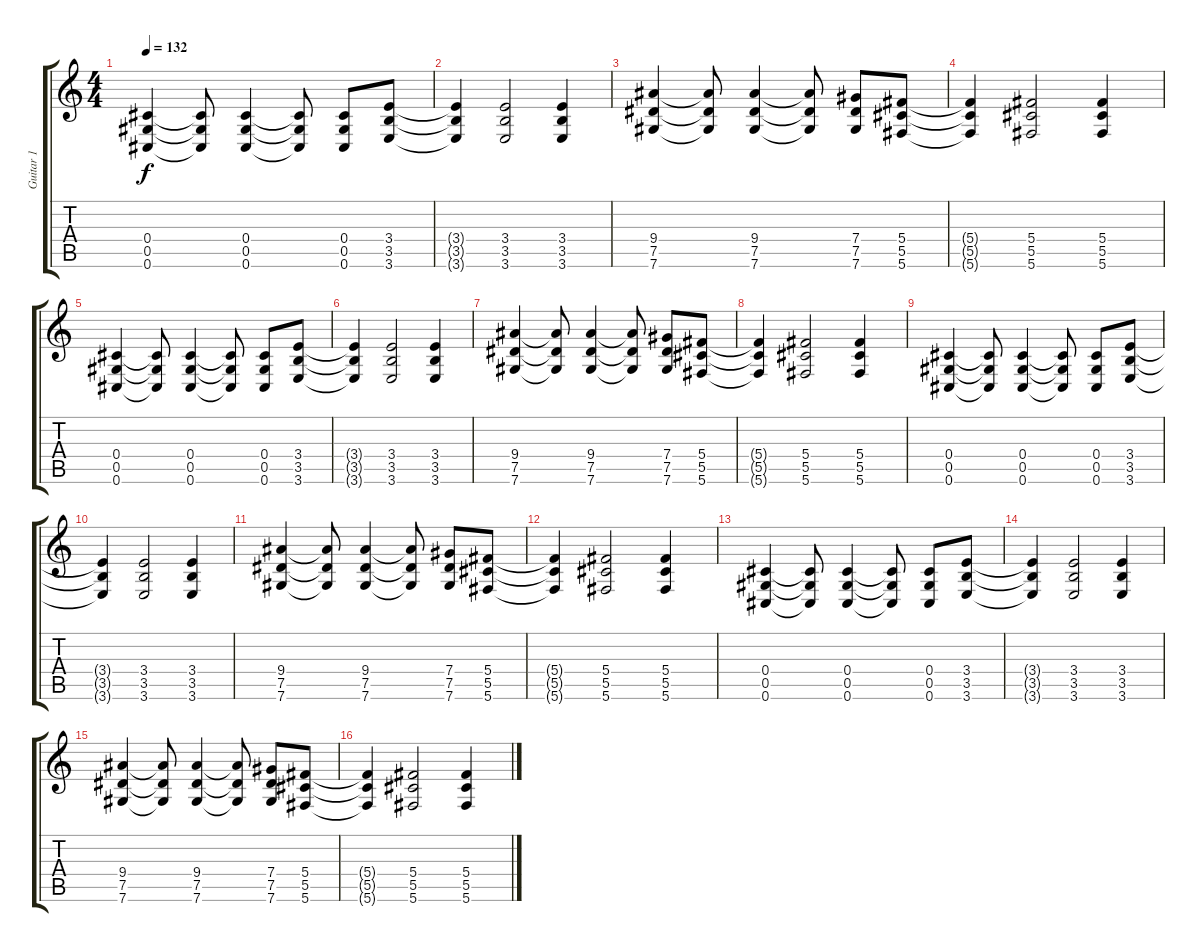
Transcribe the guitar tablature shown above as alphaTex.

\track ("Guitar 1" "Guitar 1") {instrument distortionguitar}
\staff {score tabs}
\tuning (Eb4 Bb3 Gb3 Db3 Ab2 Db2) {hide}
\ts (4 4)
\tempo 132
\clef g2
\ks c
(0.4 0.5 0.6).4{dy f} (0.4{t} 0.5{t} 0.6{t}).8 (0.4 0.5 0.6).4 (0.4{t} 0.5{t} 0.6{t}).8 (0.4 0.5 0.6).8 (3.4 3.5 3.6).8 |
(3.4{t} 3.5{t} 3.6{t}).4 (3.4 3.5 3.6).2 (3.4 3.5 3.6).4 |
(9.4 7.5 7.6).4 (9.4{t} 7.5{t} 7.6{t}).8 (9.4 7.5 7.6).4 (9.4{t} 7.5{t} 7.6{t}).8 (7.4 7.5 7.6).8 (5.4 5.5 5.6).8 |
(5.4{t} 5.5{t} 5.6{t}).4 (5.4 5.5 5.6).2 (5.4 5.5 5.6).4 |
(0.4 0.5 0.6).4 (0.4{t} 0.5{t} 0.6{t}).8 (0.4 0.5 0.6).4 (0.4{t} 0.5{t} 0.6{t}).8 (0.4 0.5 0.6).8 (3.4 3.5 3.6).8 |
(3.4{t} 3.5{t} 3.6{t}).4 (3.4 3.5 3.6).2 (3.4 3.5 3.6).4 |
(9.4 7.5 7.6).4 (9.4{t} 7.5{t} 7.6{t}).8 (9.4 7.5 7.6).4 (9.4{t} 7.5{t} 7.6{t}).8 (7.4 7.5 7.6).8 (5.4 5.5 5.6).8 |
(5.4{t} 5.5{t} 5.6{t}).4 (5.4 5.5 5.6).2 (5.4 5.5 5.6).4 |
(0.4 0.5 0.6).4 (0.4{t} 0.5{t} 0.6{t}).8 (0.4 0.5 0.6).4 (0.4{t} 0.5{t} 0.6{t}).8 (0.4 0.5 0.6).8 (3.4 3.5 3.6).8 |
(3.4{t} 3.5{t} 3.6{t}).4 (3.4 3.5 3.6).2 (3.4 3.5 3.6).4 |
(9.4 7.5 7.6).4 (9.4{t} 7.5{t} 7.6{t}).8 (9.4 7.5 7.6).4 (9.4{t} 7.5{t} 7.6{t}).8 (7.4 7.5 7.6).8 (5.4 5.5 5.6).8 |
(5.4{t} 5.5{t} 5.6{t}).4 (5.4 5.5 5.6).2 (5.4 5.5 5.6).4 |
(0.4 0.5 0.6).4 (0.4{t} 0.5{t} 0.6{t}).8 (0.4 0.5 0.6).4 (0.4{t} 0.5{t} 0.6{t}).8 (0.4 0.5 0.6).8 (3.4 3.5 3.6).8 |
(3.4{t} 3.5{t} 3.6{t}).4 (3.4 3.5 3.6).2 (3.4 3.5 3.6).4 |
(9.4 7.5 7.6).4 (9.4{t} 7.5{t} 7.6{t}).8 (9.4 7.5 7.6).4 (9.4{t} 7.5{t} 7.6{t}).8 (7.4 7.5 7.6).8 (5.4 5.5 5.6).8 |
(5.4{t} 5.5{t} 5.6{t}).4 (5.4 5.5 5.6).2 (5.4 5.5 5.6).4
